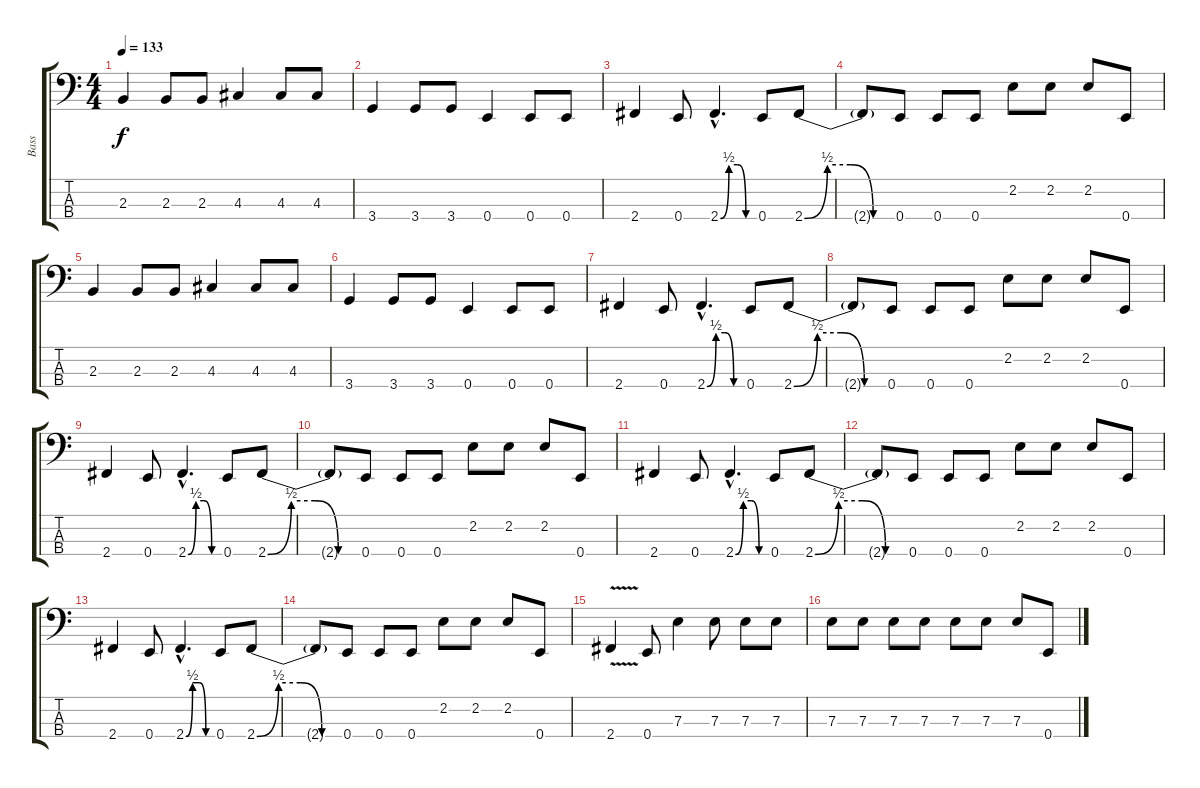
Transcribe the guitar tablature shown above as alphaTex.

\track ("Bass" "Bass") {instrument electricbasspick}
\staff {score tabs}
\tuning (G2 D2 A1 E1) {hide}
\ts (4 4)
\tempo 133
\clef f4
\ks c
2.3.4{dy f} 2.3.8 2.3.8 4.3.4 4.3.8 4.3.8 |
3.4.4 3.4.8 3.4.8 0.4.4 0.4.8 0.4.8 |
2.4.4 0.4.8 2.4{be (custom 0 0 15 2 30 2 45 0 60 0) hac}.4{d} 0.4.8 2.4{be (custom 0 0 15 2 30 2 45 0 60 0)}.8 |
2.4{t}.8 0.4.8 0.4.8 0.4.8 2.2.8 2.2.8 2.2.8 0.4.8 |
2.3.4 2.3.8 2.3.8 4.3.4 4.3.8 4.3.8 |
3.4.4 3.4.8 3.4.8 0.4.4 0.4.8 0.4.8 |
2.4.4 0.4.8 2.4{be (custom 0 0 15 2 30 2 45 0 60 0) hac}.4{d} 0.4.8 2.4{be (custom 0 0 15 2 30 2 45 0 60 0)}.8 |
2.4{t}.8 0.4.8 0.4.8 0.4.8 2.2.8 2.2.8 2.2.8 0.4.8 |
2.4.4 0.4.8 2.4{be (custom 0 0 15 2 30 2 45 0 60 0) hac}.4{d} 0.4.8 2.4{be (custom 0 0 15 2 30 2 45 0 60 0)}.8 |
2.4{t}.8 0.4.8 0.4.8 0.4.8 2.2.8 2.2.8 2.2.8 0.4.8 |
2.4.4 0.4.8 2.4{be (custom 0 0 15 2 30 2 45 0 60 0) hac}.4{d} 0.4.8 2.4{be (custom 0 0 15 2 30 2 45 0 60 0)}.8 |
2.4{t}.8 0.4.8 0.4.8 0.4.8 2.2.8 2.2.8 2.2.8 0.4.8 |
2.4.4 0.4.8 2.4{be (custom 0 0 15 2 30 2 45 0 60 0) hac}.4{d} 0.4.8 2.4{be (custom 0 0 15 2 30 2 45 0 60 0)}.8 |
2.4{t}.8 0.4.8 0.4.8 0.4.8 2.2.8 2.2.8 2.2.8 0.4.8 |
2.4{v}.4 0.4.8 7.3.4 7.3.8 7.3.8 7.3.8 |
7.3.8 7.3.8 7.3.8 7.3.8 7.3.8 7.3.8 7.3.8 0.4.8
